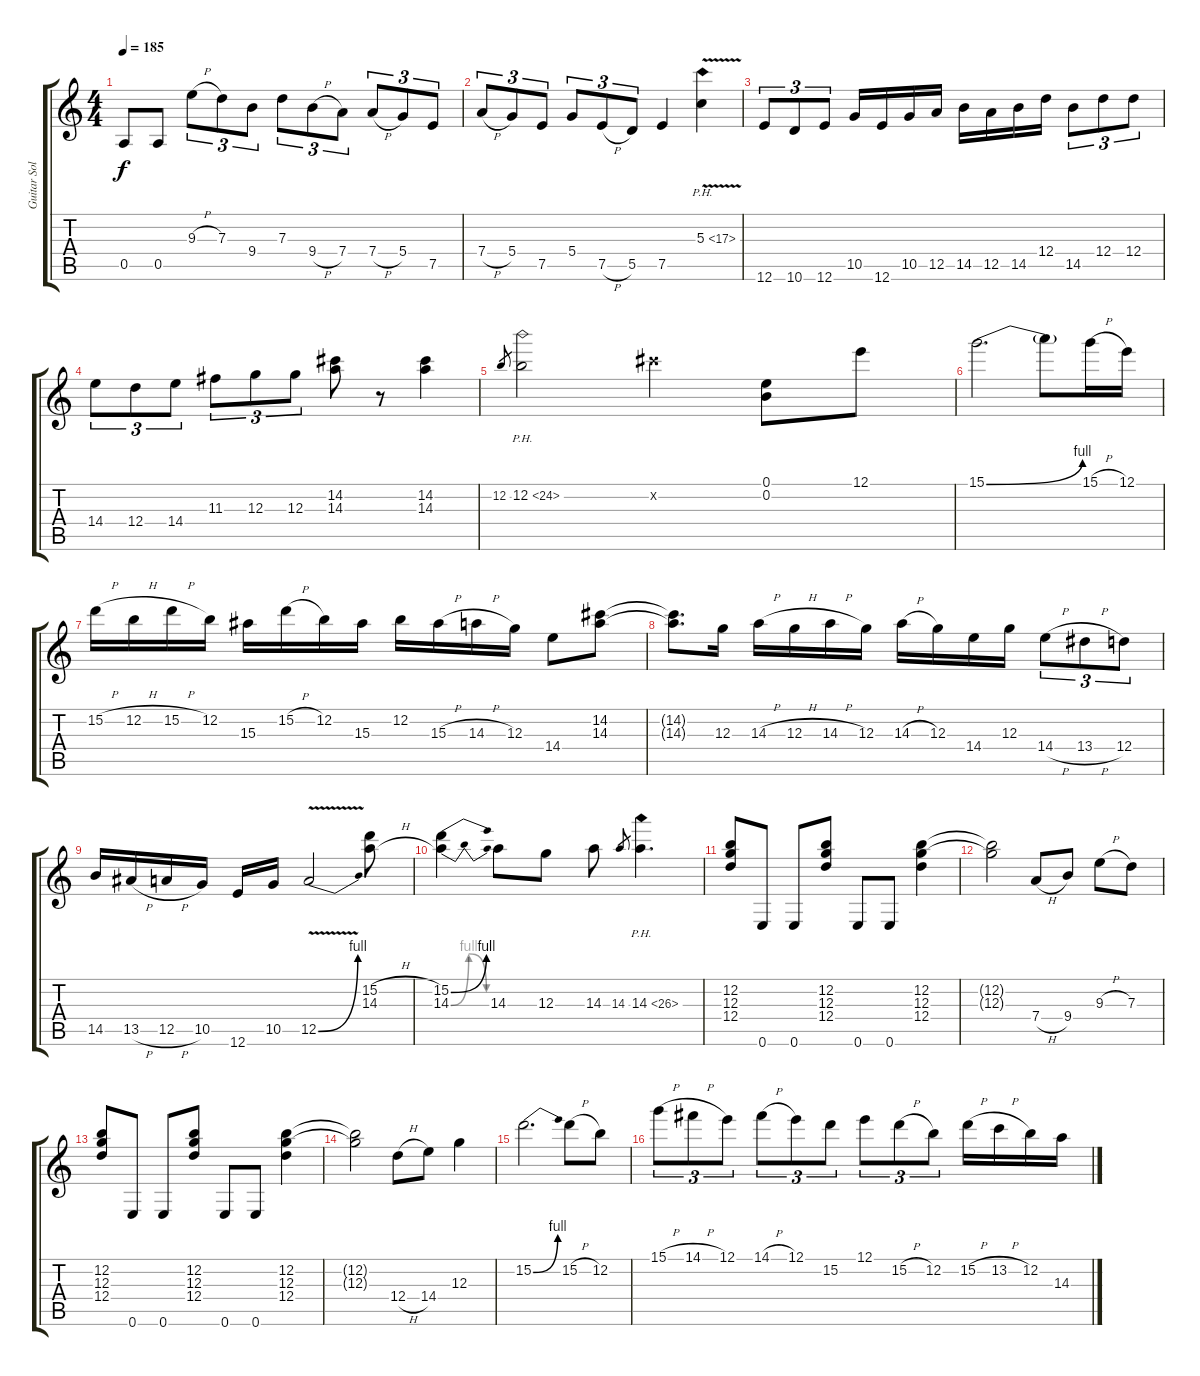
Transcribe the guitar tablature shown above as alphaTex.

\track ("Guitar Solo's" "Guitar Sol") {instrument distortionguitar}
\staff {score tabs}
\tuning (E4 B3 G3 D3 A2 E2) {hide}
\ts (4 4)
\tempo 185
\clef g2
\ks c
0.5.8{dy f} 0.5.8 9.3{h}.8{tu (3 2)} 7.3.8{tu (3 2)} 9.4.8{tu (3 2)} 7.3.8{tu (3 2)} 9.4{h}.8{tu (3 2)} 7.4.8{tu (3 2)} 7.4{h}.8{tu (3 2)} 5.4.8{tu (3 2)} 7.5.8{tu (3 2)} |
7.4{h}.8{tu (3 2)} 5.4.8{tu (3 2)} 7.5.8{tu (3 2)} 5.4.8{tu (3 2)} 7.5{h}.8{tu (3 2)} 5.5.8{tu (3 2)} 7.5.4 5.3{ph 12 v}.4 |
12.6.8{tu (3 2)} 10.6.8{tu (3 2)} 12.6.8{tu (3 2)} 10.5.16 12.6.16 10.5.16 12.5.16 14.5.16 12.5.16 14.5.16 12.4.16 14.5.8{tu (3 2)} 12.4.8{tu (3 2)} 12.4.8{tu (3 2)} |
14.4.8{tu (3 2)} 12.4.8{tu (3 2)} 14.4.8{tu (3 2)} 11.3.8{tu (3 2)} 12.3.8{tu (3 2)} 12.3.8{tu (3 2)} (14.2 14.3).8 r.8 (14.2 14.3).4 |
12.2.8{gr} 12.2{ph 12}.2 14.2{x}.4 (0.1 0.2).8 12.1.8 |
15.1{be (bend 0 0 60 4)}.2{d} 15.1{t}.8 15.1{h}.16 12.1.16 |
15.2{h}.16 12.2{h}.16 15.2{h}.16 12.2.16 15.3.16 15.2{h}.16 12.2.16 15.3.16 12.2.16 15.3{h}.16 14.3{h}.16 12.3.16 14.4.8 (14.2 14.3).8 |
(14.2{t} 14.3{t}).8{d} 12.3.16 14.3{h}.16 12.3{h}.16 14.3{h}.16 12.3.16 14.3{h}.16 12.3.16 14.4.16 12.3.16 14.4{h}.8{tu (3 2)} 13.4{h}.8{tu (3 2)} 12.4.8{tu (3 2)} |
14.5.16 13.5{h}.16 12.5{h}.16 10.5.16 12.6.16 10.5.16 12.5{be (bend 0 0 60 4) v}.2 (15.2{h} 14.3{h}).8 |
(15.2{be (bend 0 0 60 4)} 14.3{be (bendrelease 0 0 15 4 40 4 60 0)}).4 14.3.8 12.3.8 14.3.8 14.3.8{gr} 14.3{ph 12}.4{d} |
(12.2 12.3 12.4).8 0.6.8 0.6.8 (12.2 12.3 12.4).8 0.6.8 0.6.8 (12.2 12.3 12.4).4 |
(12.2{t} 12.3{t}).2 7.4{h}.8 9.4.8 9.3{h}.8 7.3.8 |
(12.2 12.3 12.4).8 0.6.8 0.6.8 (12.2 12.3 12.4).8 0.6.8 0.6.8 (12.2 12.3 12.4).4 |
(12.2{t} 12.3{t}).2 12.4{h}.8 14.4.8 12.3.4 |
15.2{be (bend 0 0 60 4)}.2{d} 15.2{h}.8 12.2.8 |
15.1{h}.8{tu (3 2)} 14.1{h}.8{tu (3 2)} 12.1.8{tu (3 2)} 14.1{h}.8{tu (3 2)} 12.1.8{tu (3 2)} 15.2.8{tu (3 2)} 12.1.8{tu (3 2)} 15.2{h}.8{tu (3 2)} 12.2.8{tu (3 2)} 15.2{h}.16 13.2{h}.16 12.2.16 14.3.16
